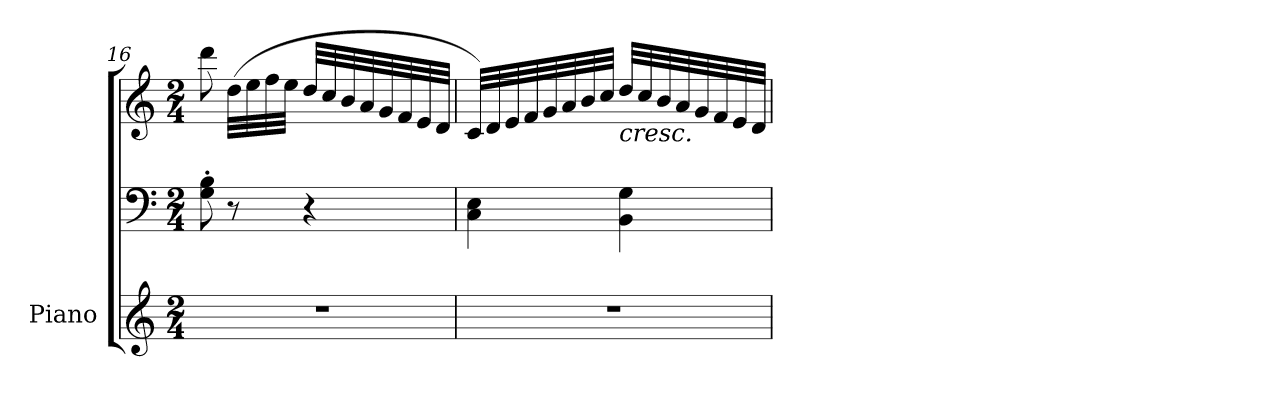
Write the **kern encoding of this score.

**kern	**kern	**kern
*part1	*part1	*part1
*staff3	*staff2	*staff1
*I"Piano	*	*
*I'Pno	*	*
*clefG2	*clefF4	*clefG2
*k[]	*k[]	*k[]
*M2/4	*M2/4	*M2/4
=16	=16	=16
2r	8G\' 8B\'	8ddd\
.	8r	(>32dd\LLL
.	.	32ee\
.	.	32ff\
.	.	32ee\JJJ
.	4r	32dd/LLL
.	.	32cc/
.	.	32b/
.	.	32a/
.	.	32g/
.	.	32f/
.	.	32e/
.	.	32d/JJJ
=17	=17	=17
2r	4C\ 4E\	32c/LLL)
.	.	32d/
.	.	32e/
.	.	32f/
.	.	32g/
.	.	32a/
.	.	32b/
.	.	32cc/JJJ
!	!	!LO:TX:b:i:t=cresc.
.	4BB\ 4G\	32dd/LLL
.	.	32cc/
.	.	32b/
.	.	32a/
.	.	32g/
.	.	32f/
.	.	32e/
.	.	32d/JJJ
=	=	=
*-	*-	*-
